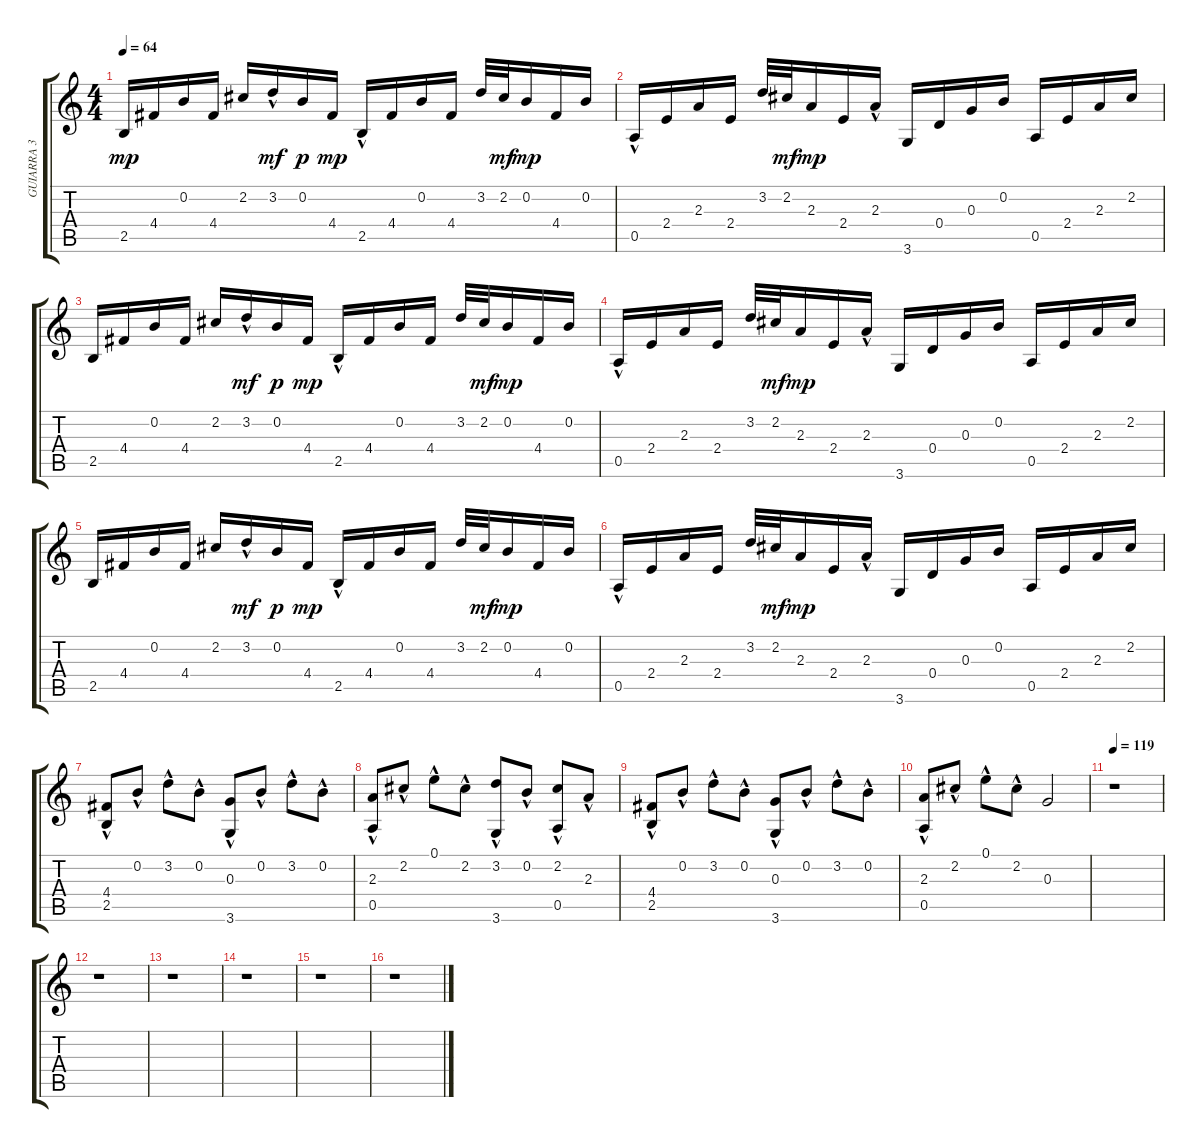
\track ("GUIARRA 3" "GUIARRA 3") {instrument electricguitarjazz}
\staff {score tabs}
\tuning (E4 B3 G3 D3 A2 E2) {hide}
\ts (4 4)
\tempo 64
\clef g2
\ks c
2.5.16{dy mp} 4.4.16 0.2.16 4.4.16 2.2.16 3.2{hac}.16{dy mf} 0.2.16{dy p} 4.4.16{dy mp} 2.5{hac}.16 4.4.16 0.2.16 4.4.16 3.2.32 2.2.32{dy mf} 0.2.16{dy mp} 4.4.16 0.2.16 |
0.5{hac}.16 2.4.16 2.3.16 2.4.16 3.2.32 2.2.32{dy mf} 2.3.16{dy mp} 2.4.16 2.3{hac}.16 3.6.16 0.4.16 0.3.16 0.2.16 0.5.16 2.4.16 2.3.16 2.2.16 |
2.5.16 4.4.16 0.2.16 4.4.16 2.2.16 3.2{hac}.16{dy mf} 0.2.16{dy p} 4.4.16{dy mp} 2.5{hac}.16 4.4.16 0.2.16 4.4.16 3.2.32 2.2.32{dy mf} 0.2.16{dy mp} 4.4.16 0.2.16 |
0.5{hac}.16 2.4.16 2.3.16 2.4.16 3.2.32 2.2.32{dy mf} 2.3.16{dy mp} 2.4.16 2.3{hac}.16 3.6.16 0.4.16 0.3.16 0.2.16 0.5.16 2.4.16 2.3.16 2.2.16 |
2.5.16 4.4.16 0.2.16 4.4.16 2.2.16 3.2{hac}.16{dy mf} 0.2.16{dy p} 4.4.16{dy mp} 2.5{hac}.16 4.4.16 0.2.16 4.4.16 3.2.32 2.2.32{dy mf} 0.2.16{dy mp} 4.4.16 0.2.16 |
0.5{hac}.16 2.4.16 2.3.16 2.4.16 3.2.32 2.2.32{dy mf} 2.3.16{dy mp} 2.4.16 2.3{hac}.16 3.6.16 0.4.16 0.3.16 0.2.16 0.5.16 2.4.16 2.3.16 2.2.16 |
(4.4{hac} 2.5).8 0.2{hac}.8 3.2{hac}.8 0.2{hac}.8 (0.3{hac} 3.6).8 0.2{hac}.8 3.2{hac}.8 0.2{hac}.8 |
(2.3{hac} 0.5).8 2.2{hac}.8 0.1{hac}.8 2.2{hac}.8 (3.2{hac} 3.6).8 0.2{hac}.8 (2.2{hac} 0.5).8 2.3{hac}.8 |
(4.4{hac} 2.5).8 0.2{hac}.8 3.2{hac}.8 0.2{hac}.8 (0.3{hac} 3.6).8 0.2{hac}.8 3.2{hac}.8 0.2{hac}.8 |
(2.3{hac} 0.5).8 2.2{hac}.8 0.1{hac}.8 2.2{hac}.8 0.3.2 |
\tempo 119
r.1 |
r.1 |
r.1 |
r.1 |
r.1 |
r.1
